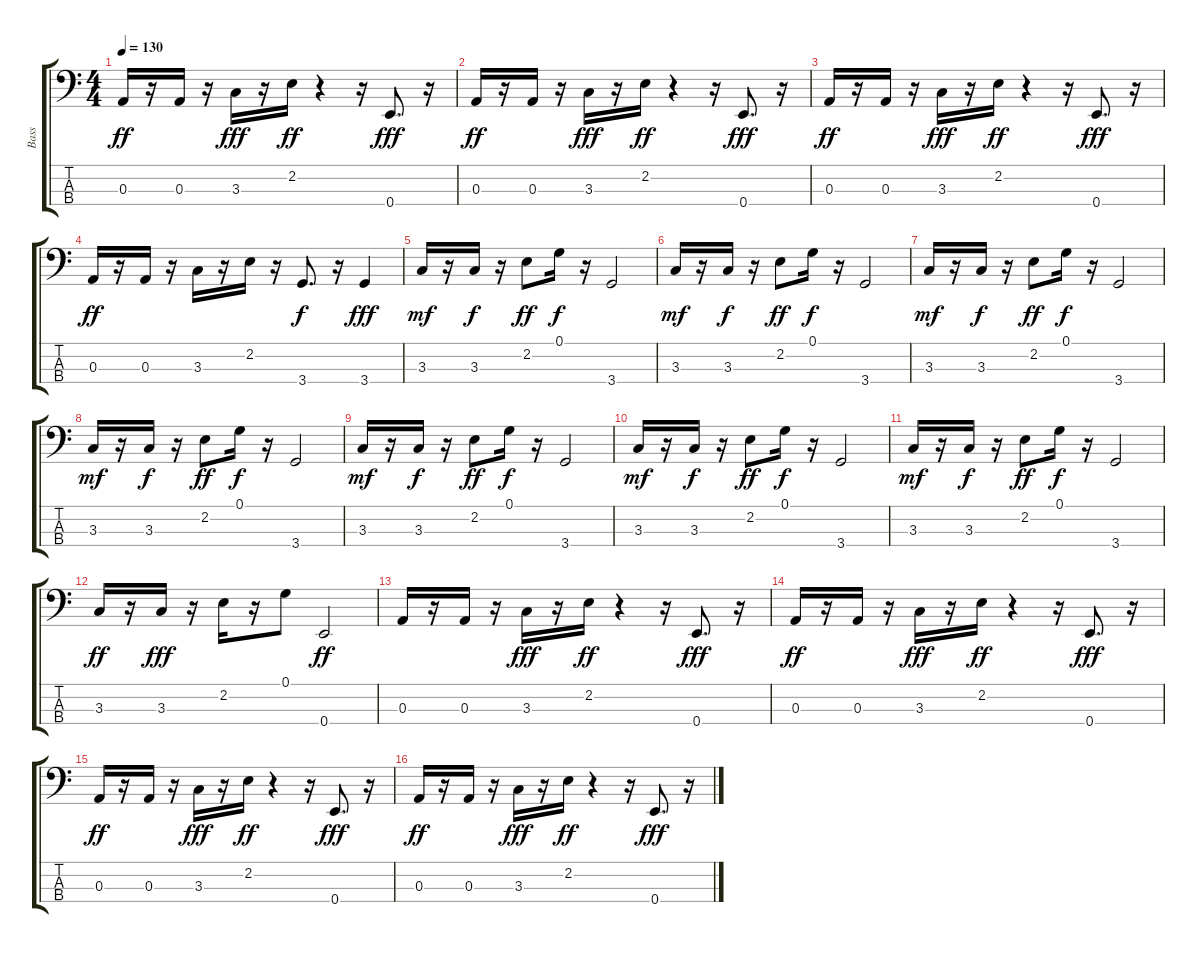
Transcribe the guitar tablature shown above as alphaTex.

\track ("Bass" "Bass") {instrument electricbassfinger}
\staff {score tabs}
\tuning (G2 D2 A1 E1) {hide}
\ts (4 4)
\tempo 130
\clef f4
\ks c
0.3.16{dy ff} r.16 0.3.16 r.16 3.3.16{dy fff} r.16 2.2.16{dy ff} r.4 r.16 0.4.8{d dy fff} r.16 |
0.3.16{dy ff} r.16 0.3.16 r.16 3.3.16{dy fff} r.16 2.2.16{dy ff} r.4 r.16 0.4.8{d dy fff} r.16 |
0.3.16{dy ff} r.16 0.3.16 r.16 3.3.16{dy fff} r.16 2.2.16{dy ff} r.4 r.16 0.4.8{d dy fff} r.16 |
0.3.16{dy ff} r.16 0.3.16 r.16 3.3.16 r.16 2.2.16 r.16 3.4.8{d dy f} r.16 3.4.4{dy fff} |
3.3.16{dy mf} r.16 3.3.16{dy f} r.16 2.2.8{dy ff} 0.1.16{dy f} r.16 3.4.2 |
3.3.16{dy mf} r.16 3.3.16{dy f} r.16 2.2.8{dy ff} 0.1.16{dy f} r.16 3.4.2 |
3.3.16{dy mf} r.16 3.3.16{dy f} r.16 2.2.8{dy ff} 0.1.16{dy f} r.16 3.4.2 |
3.3.16{dy mf} r.16 3.3.16{dy f} r.16 2.2.8{dy ff} 0.1.16{dy f} r.16 3.4.2 |
3.3.16{dy mf} r.16 3.3.16{dy f} r.16 2.2.8{dy ff} 0.1.16{dy f} r.16 3.4.2 |
3.3.16{dy mf} r.16 3.3.16{dy f} r.16 2.2.8{dy ff} 0.1.16{dy f} r.16 3.4.2 |
3.3.16{dy mf} r.16 3.3.16{dy f} r.16 2.2.8{dy ff} 0.1.16{dy f} r.16 3.4.2 |
3.3.16{dy ff} r.16 3.3.16{dy fff} r.16 2.2.16 r.16 0.1.8 0.4.2{dy ff} |
0.3.16 r.16 0.3.16 r.16 3.3.16{dy fff} r.16 2.2.16{dy ff} r.4 r.16 0.4.8{d dy fff} r.16 |
0.3.16{dy ff} r.16 0.3.16 r.16 3.3.16{dy fff} r.16 2.2.16{dy ff} r.4 r.16 0.4.8{d dy fff} r.16 |
0.3.16{dy ff} r.16 0.3.16 r.16 3.3.16{dy fff} r.16 2.2.16{dy ff} r.4 r.16 0.4.8{d dy fff} r.16 |
0.3.16{dy ff} r.16 0.3.16 r.16 3.3.16{dy fff} r.16 2.2.16{dy ff} r.4 r.16 0.4.8{d dy fff} r.16
